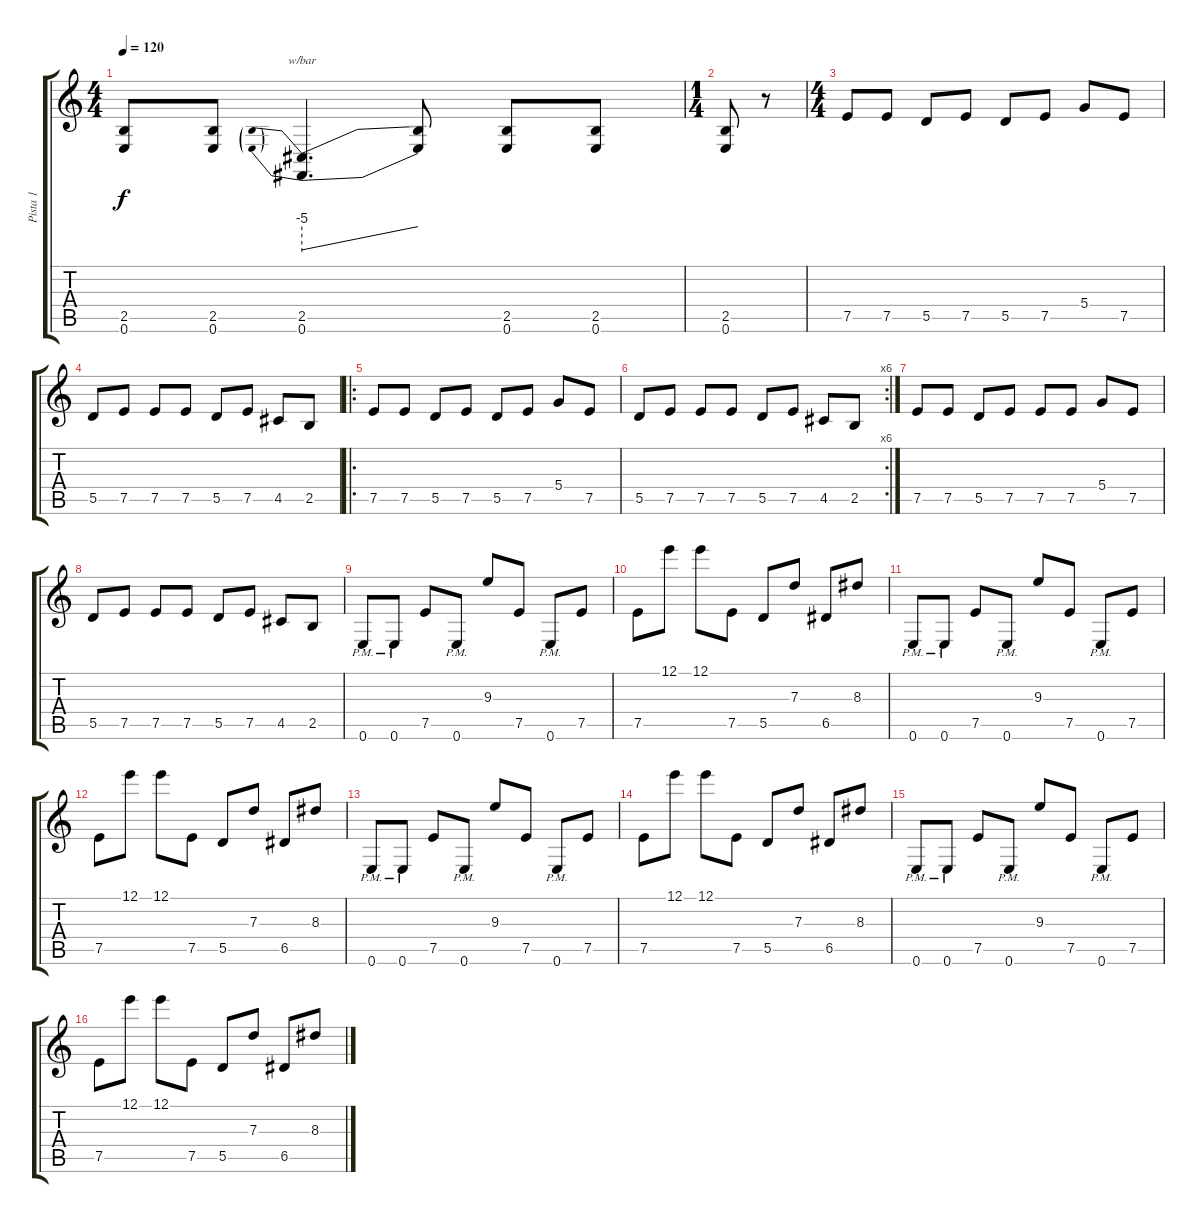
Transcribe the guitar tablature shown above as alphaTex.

\track ("Pista 1" "Pista 1") {instrument distortionguitar}
\staff {score tabs}
\tuning (E4 B3 G3 D3 A2 E2) {hide}
\ts (4 4)
\tempo 120
\clef g2
\ks c
(2.5 0.6).8{dy f} (2.5 0.6).8 (2.5 0.6).4{d tbe (predivedive default 0 -20 60 0)} (2.5{t} 0.6{t}).8 (2.5 0.6).8 (2.5 0.6).8 |
\ts (1 4)
(2.5 0.6).8 r.8 |
\ts (4 4)
7.5.8 7.5.8 5.5.8 7.5.8 5.5.8 7.5.8 5.4.8 7.5.8 |
5.5.8 7.5.8 7.5.8 7.5.8 5.5.8 7.5.8 4.5.8 2.5.8 |
\ro
7.5.8 7.5.8 5.5.8 7.5.8 5.5.8 7.5.8 5.4.8 7.5.8 |
\rc 6
5.5.8 7.5.8 7.5.8 7.5.8 5.5.8 7.5.8 4.5.8 2.5.8 |
7.5.8 7.5.8 5.5.8 7.5.8 7.5.8 7.5.8 5.4.8 7.5.8 |
5.5.8 7.5.8 7.5.8 7.5.8 5.5.8 7.5.8 4.5.8 2.5.8 |
0.6{pm}.8 0.6{pm}.8 7.5.8 0.6{pm}.8 9.3.8 7.5.8 0.6{pm}.8 7.5.8 |
7.5.8 12.1.8 12.1.8 7.5.8 5.5.8 7.3.8 6.5.8 8.3.8 |
0.6{pm}.8 0.6{pm}.8 7.5.8 0.6{pm}.8 9.3.8 7.5.8 0.6{pm}.8 7.5.8 |
7.5.8 12.1.8 12.1.8 7.5.8 5.5.8 7.3.8 6.5.8 8.3.8 |
0.6{pm}.8 0.6{pm}.8 7.5.8 0.6{pm}.8 9.3.8 7.5.8 0.6{pm}.8 7.5.8 |
7.5.8 12.1.8 12.1.8 7.5.8 5.5.8 7.3.8 6.5.8 8.3.8 |
0.6{pm}.8 0.6{pm}.8 7.5.8 0.6{pm}.8 9.3.8 7.5.8 0.6{pm}.8 7.5.8 |
7.5.8 12.1.8 12.1.8 7.5.8 5.5.8 7.3.8 6.5.8 8.3.8
